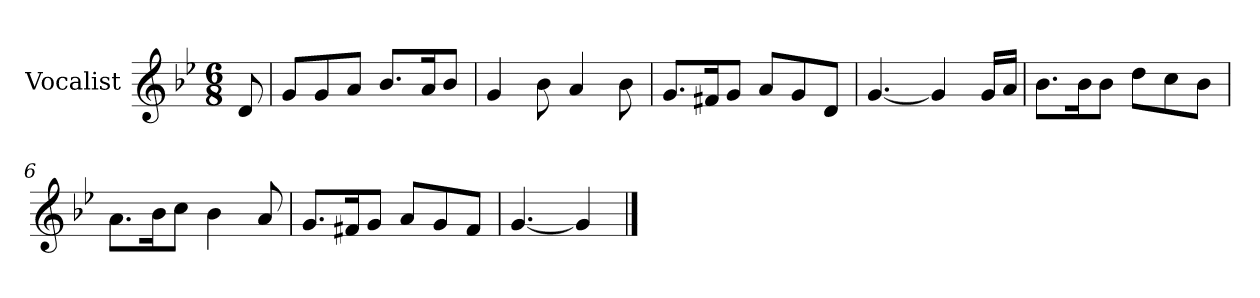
**kern
*part1
*staff1
*I"Vocalist
*k[b-e-]
*g:
*M6/8
=
8d
=1
8gL
8g
8aJ
8.b-L
16aK
8b-J
=2
4g
8b-
4a
8b-
=3
8.gL
16f#XK
8gJ
8aL
8g
8dJ
=4
[4.g
4g]
16gLL
16aJJ
=5
8.b-L
16b-K
8b-J
8ddL
8cc
8b-J
=6
8.aL
16b-K
8ccJ
4b-
8a
=7
8.gL
16f#XK
8gJ
8aL
8g
8f#J
=8
[4.g
4g]
==
*-
